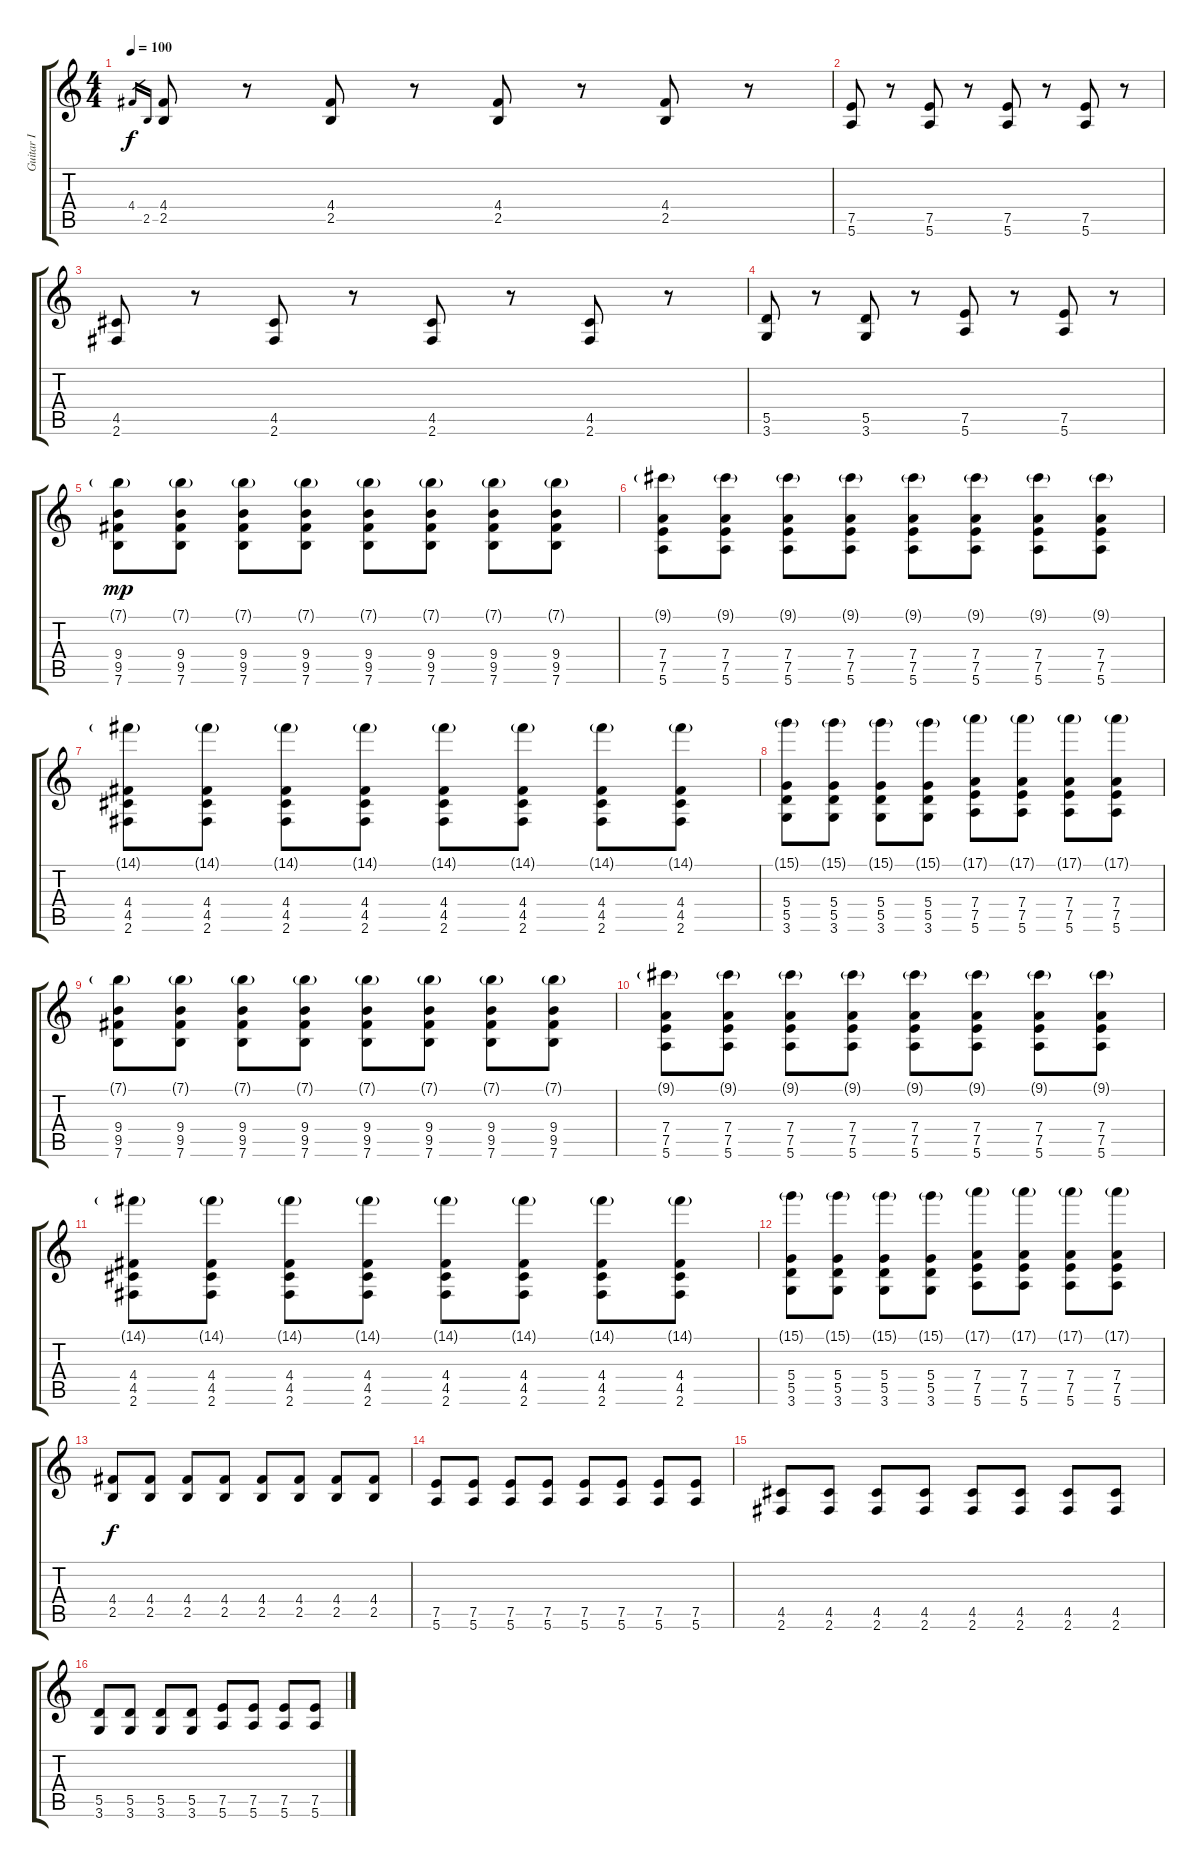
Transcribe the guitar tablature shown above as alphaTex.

\track ("Guitar I" "Guitar I") {instrument distortionguitar}
\staff {score tabs}
\tuning (E4 B3 G3 D3 A2 E2) {hide}
\ts (4 4)
\tempo 100
\clef g2
\ks c
4.4.16{gr dy f} 2.5.16{gr} (4.4 2.5).8 r.8 (4.4 2.5).8 r.8 (4.4 2.5).8 r.8 (4.4 2.5).8 r.8 |
(7.5 5.6).8 r.8 (7.5 5.6).8 r.8 (7.5 5.6).8 r.8 (7.5 5.6).8 r.8 |
(4.5 2.6).8 r.8 (4.5 2.6).8 r.8 (4.5 2.6).8 r.8 (4.5 2.6).8 r.8 |
(5.5 3.6).8 r.8 (5.5 3.6).8 r.8 (7.5 5.6).8 r.8 (7.5 5.6).8 r.8 |
(7.1{g} 9.4 9.5 7.6).8{dy mp} (7.1{g} 9.4 9.5 7.6).8 (7.1{g} 9.4 9.5 7.6).8 (7.1{g} 9.4 9.5 7.6).8 (7.1{g} 9.4 9.5 7.6).8 (7.1{g} 9.4 9.5 7.6).8 (7.1{g} 9.4 9.5 7.6).8 (7.1{g} 9.4 9.5 7.6).8 |
(9.1{g} 7.4 7.5 5.6).8 (9.1{g} 7.4 7.5 5.6).8 (9.1{g} 7.4 7.5 5.6).8 (9.1{g} 7.4 7.5 5.6).8 (9.1{g} 7.4 7.5 5.6).8 (9.1{g} 7.4 7.5 5.6).8 (9.1{g} 7.4 7.5 5.6).8 (9.1{g} 7.4 7.5 5.6).8 |
(14.1{g} 4.4 4.5 2.6).8 (14.1{g} 4.4 4.5 2.6).8 (14.1{g} 4.4 4.5 2.6).8 (14.1{g} 4.4 4.5 2.6).8 (14.1{g} 4.4 4.5 2.6).8 (14.1{g} 4.4 4.5 2.6).8 (14.1{g} 4.4 4.5 2.6).8 (14.1{g} 4.4 4.5 2.6).8 |
(15.1{g} 5.4 5.5 3.6).8 (15.1{g} 5.4 5.5 3.6).8 (15.1{g} 5.4 5.5 3.6).8 (15.1{g} 5.4 5.5 3.6).8 (17.1{g} 7.4 7.5 5.6).8 (17.1{g} 7.4 7.5 5.6).8 (17.1{g} 7.4 7.5 5.6).8 (17.1{g} 7.4 7.5 5.6).8 |
(7.1{g} 9.4 9.5 7.6).8 (7.1{g} 9.4 9.5 7.6).8 (7.1{g} 9.4 9.5 7.6).8 (7.1{g} 9.4 9.5 7.6).8 (7.1{g} 9.4 9.5 7.6).8 (7.1{g} 9.4 9.5 7.6).8 (7.1{g} 9.4 9.5 7.6).8 (7.1{g} 9.4 9.5 7.6).8 |
(9.1{g} 7.4 7.5 5.6).8 (9.1{g} 7.4 7.5 5.6).8 (9.1{g} 7.4 7.5 5.6).8 (9.1{g} 7.4 7.5 5.6).8 (9.1{g} 7.4 7.5 5.6).8 (9.1{g} 7.4 7.5 5.6).8 (9.1{g} 7.4 7.5 5.6).8 (9.1{g} 7.4 7.5 5.6).8 |
(14.1{g} 4.4 4.5 2.6).8 (14.1{g} 4.4 4.5 2.6).8 (14.1{g} 4.4 4.5 2.6).8 (14.1{g} 4.4 4.5 2.6).8 (14.1{g} 4.4 4.5 2.6).8 (14.1{g} 4.4 4.5 2.6).8 (14.1{g} 4.4 4.5 2.6).8 (14.1{g} 4.4 4.5 2.6).8 |
(15.1{g} 5.4 5.5 3.6).8 (15.1{g} 5.4 5.5 3.6).8 (15.1{g} 5.4 5.5 3.6).8 (15.1{g} 5.4 5.5 3.6).8 (17.1{g} 7.4 7.5 5.6).8 (17.1{g} 7.4 7.5 5.6).8 (17.1{g} 7.4 7.5 5.6).8 (17.1{g} 7.4 7.5 5.6).8 |
(4.4 2.5).8{dy f} (4.4 2.5).8 (4.4 2.5).8 (4.4 2.5).8 (4.4 2.5).8 (4.4 2.5).8 (4.4 2.5).8 (4.4 2.5).8 |
(7.5 5.6).8 (7.5 5.6).8 (7.5 5.6).8 (7.5 5.6).8 (7.5 5.6).8 (7.5 5.6).8 (7.5 5.6).8 (7.5 5.6).8 |
(4.5 2.6).8 (4.5 2.6).8 (4.5 2.6).8 (4.5 2.6).8 (4.5 2.6).8 (4.5 2.6).8 (4.5 2.6).8 (4.5 2.6).8 |
(5.5 3.6).8 (5.5 3.6).8 (5.5 3.6).8 (5.5 3.6).8 (7.5 5.6).8 (7.5 5.6).8 (7.5 5.6).8 (7.5 5.6).8
